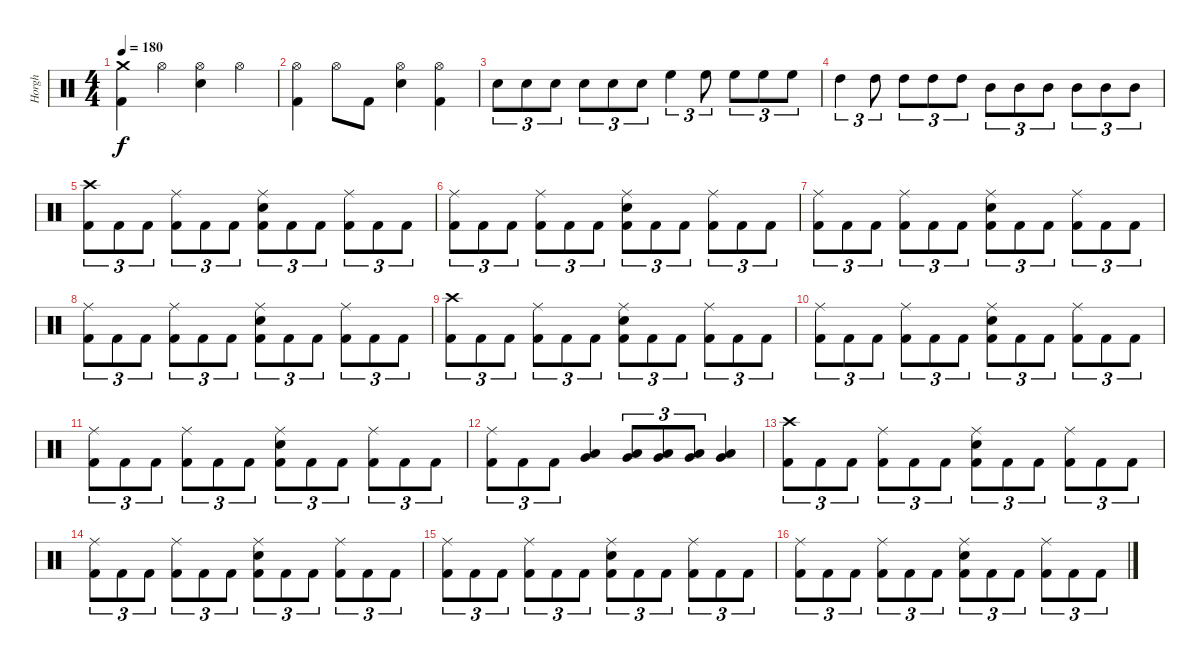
\track ("Horgh" "Horgh") {instrument percussion}
\staff {score}
\articulation defaults
\ts (4 4)
\tempo 180
\clef neutral
\ks c
("Crash medium (hit)" "Kick (hit) 2").4{dy f} "Hi-Hat (open)".4 ("Hi-Hat (open)" "Electric Snare (hit)").4 "Hi-Hat (open)".4 |
("Hi-Hat (open)" "Kick (hit) 2").4 "Hi-Hat (open)".8 "Kick (hit) 2".8 ("Hi-Hat (open)" "Electric Snare (hit)").4 ("Hi-Hat (open)" "Kick (hit) 2").4 |
"Electric Snare (hit)".8{tu (3 2)} "Electric Snare (hit)".8{tu (3 2)} "Electric Snare (hit)".8{tu (3 2)} "Electric Snare (hit)".8{tu (3 2)} "Electric Snare (hit)".8{tu (3 2)} "Electric Snare (hit)".8{tu (3 2)} "High Floor Tom (hit)".4{tu (3 2)} "High Floor Tom (hit)".8{tu (3 2)} "High Floor Tom (hit)".8{tu (3 2)} "High Floor Tom (hit)".8{tu (3 2)} "High Floor Tom (hit)".8{tu (3 2)} |
"High Tom (hit)".4{tu (3 2)} "High Tom (hit)".8{tu (3 2)} "High Tom (hit)".8{tu (3 2)} "High Tom (hit)".8{tu (3 2)} "High Tom (hit)".8{tu (3 2)} "Mid Tom (hit)".8{tu (3 2)} "Mid Tom (hit)".8{tu (3 2)} "Mid Tom (hit)".8{tu (3 2)} "Mid Tom (hit)".8{tu (3 2)} "Mid Tom (hit)".8{tu (3 2)} "Mid Tom (hit)".8{tu (3 2)} |
("Crash high (hit)" "Kick (hit) 2").8{tu (3 2)} "Kick (hit) 2".8{tu (3 2)} "Kick (hit) 2".8{tu (3 2)} ("Ride (middle)" "Kick (hit) 2").8{tu (3 2)} "Kick (hit) 2".8{tu (3 2)} "Kick (hit) 2".8{tu (3 2)} ("Ride (middle)" "Electric Snare (hit)" "Kick (hit) 2").8{tu (3 2)} "Kick (hit) 2".8{tu (3 2)} "Kick (hit) 2".8{tu (3 2)} ("Ride (middle)" "Kick (hit) 2").8{tu (3 2)} "Kick (hit) 2".8{tu (3 2)} "Kick (hit) 2".8{tu (3 2)} |
("Ride (middle)" "Kick (hit) 2").8{tu (3 2)} "Kick (hit) 2".8{tu (3 2)} "Kick (hit) 2".8{tu (3 2)} ("Ride (middle)" "Kick (hit) 2").8{tu (3 2)} "Kick (hit) 2".8{tu (3 2)} "Kick (hit) 2".8{tu (3 2)} ("Ride (middle)" "Electric Snare (hit)" "Kick (hit) 2").8{tu (3 2)} "Kick (hit) 2".8{tu (3 2)} "Kick (hit) 2".8{tu (3 2)} ("Ride (middle)" "Kick (hit) 2").8{tu (3 2)} "Kick (hit) 2".8{tu (3 2)} "Kick (hit) 2".8{tu (3 2)} |
("Ride (middle)" "Kick (hit) 2").8{tu (3 2)} "Kick (hit) 2".8{tu (3 2)} "Kick (hit) 2".8{tu (3 2)} ("Ride (middle)" "Kick (hit) 2").8{tu (3 2)} "Kick (hit) 2".8{tu (3 2)} "Kick (hit) 2".8{tu (3 2)} ("Ride (middle)" "Electric Snare (hit)" "Kick (hit) 2").8{tu (3 2)} "Kick (hit) 2".8{tu (3 2)} "Kick (hit) 2".8{tu (3 2)} ("Ride (middle)" "Kick (hit) 2").8{tu (3 2)} "Kick (hit) 2".8{tu (3 2)} "Kick (hit) 2".8{tu (3 2)} |
("Ride (middle)" "Kick (hit) 2").8{tu (3 2)} "Kick (hit) 2".8{tu (3 2)} "Kick (hit) 2".8{tu (3 2)} ("Ride (middle)" "Kick (hit) 2").8{tu (3 2)} "Kick (hit) 2".8{tu (3 2)} "Kick (hit) 2".8{tu (3 2)} ("Ride (middle)" "Electric Snare (hit)" "Kick (hit) 2").8{tu (3 2)} "Kick (hit) 2".8{tu (3 2)} "Kick (hit) 2".8{tu (3 2)} ("Ride (middle)" "Kick (hit) 2").8{tu (3 2)} "Kick (hit) 2".8{tu (3 2)} "Kick (hit) 2".8{tu (3 2)} |
("Crash high (hit)" "Kick (hit) 2").8{tu (3 2)} "Kick (hit) 2".8{tu (3 2)} "Kick (hit) 2".8{tu (3 2)} ("Ride (middle)" "Kick (hit) 2").8{tu (3 2)} "Kick (hit) 2".8{tu (3 2)} "Kick (hit) 2".8{tu (3 2)} ("Ride (middle)" "Electric Snare (hit)" "Kick (hit) 2").8{tu (3 2)} "Kick (hit) 2".8{tu (3 2)} "Kick (hit) 2".8{tu (3 2)} ("Ride (middle)" "Kick (hit) 2").8{tu (3 2)} "Kick (hit) 2".8{tu (3 2)} "Kick (hit) 2".8{tu (3 2)} |
("Ride (middle)" "Kick (hit) 2").8{tu (3 2)} "Kick (hit) 2".8{tu (3 2)} "Kick (hit) 2".8{tu (3 2)} ("Ride (middle)" "Kick (hit) 2").8{tu (3 2)} "Kick (hit) 2".8{tu (3 2)} "Kick (hit) 2".8{tu (3 2)} ("Ride (middle)" "Electric Snare (hit)" "Kick (hit) 2").8{tu (3 2)} "Kick (hit) 2".8{tu (3 2)} "Kick (hit) 2".8{tu (3 2)} ("Ride (middle)" "Kick (hit) 2").8{tu (3 2)} "Kick (hit) 2".8{tu (3 2)} "Kick (hit) 2".8{tu (3 2)} |
("Ride (middle)" "Kick (hit) 2").8{tu (3 2)} "Kick (hit) 2".8{tu (3 2)} "Kick (hit) 2".8{tu (3 2)} ("Ride (middle)" "Kick (hit) 2").8{tu (3 2)} "Kick (hit) 2".8{tu (3 2)} "Kick (hit) 2".8{tu (3 2)} ("Ride (middle)" "Electric Snare (hit)" "Kick (hit) 2").8{tu (3 2)} "Kick (hit) 2".8{tu (3 2)} "Kick (hit) 2".8{tu (3 2)} ("Ride (middle)" "Kick (hit) 2").8{tu (3 2)} "Kick (hit) 2".8{tu (3 2)} "Kick (hit) 2".8{tu (3 2)} |
("Ride (middle)" "Kick (hit) 2").8{tu (3 2)} "Kick (hit) 2".8{tu (3 2)} "Kick (hit) 2".8{tu (3 2)} ("Low Tom (hit)" "Very Low Tom (hit)").4 ("Low Tom (hit)" "Very Low Tom (hit)").8{tu (3 2)} ("Low Tom (hit)" "Very Low Tom (hit)").8{tu (3 2)} ("Low Tom (hit)" "Very Low Tom (hit)").8{tu (3 2)} ("Low Tom (hit)" "Very Low Tom (hit)").4 |
("Crash high (hit)" "Kick (hit) 2").8{tu (3 2)} "Kick (hit) 2".8{tu (3 2)} "Kick (hit) 2".8{tu (3 2)} ("Ride (middle)" "Kick (hit) 2").8{tu (3 2)} "Kick (hit) 2".8{tu (3 2)} "Kick (hit) 2".8{tu (3 2)} ("Ride (middle)" "Electric Snare (hit)" "Kick (hit) 2").8{tu (3 2)} "Kick (hit) 2".8{tu (3 2)} "Kick (hit) 2".8{tu (3 2)} ("Ride (middle)" "Kick (hit) 2").8{tu (3 2)} "Kick (hit) 2".8{tu (3 2)} "Kick (hit) 2".8{tu (3 2)} |
("Ride (middle)" "Kick (hit) 2").8{tu (3 2)} "Kick (hit) 2".8{tu (3 2)} "Kick (hit) 2".8{tu (3 2)} ("Ride (middle)" "Kick (hit) 2").8{tu (3 2)} "Kick (hit) 2".8{tu (3 2)} "Kick (hit) 2".8{tu (3 2)} ("Ride (middle)" "Electric Snare (hit)" "Kick (hit) 2").8{tu (3 2)} "Kick (hit) 2".8{tu (3 2)} "Kick (hit) 2".8{tu (3 2)} ("Ride (middle)" "Kick (hit) 2").8{tu (3 2)} "Kick (hit) 2".8{tu (3 2)} "Kick (hit) 2".8{tu (3 2)} |
("Ride (middle)" "Kick (hit) 2").8{tu (3 2)} "Kick (hit) 2".8{tu (3 2)} "Kick (hit) 2".8{tu (3 2)} ("Ride (middle)" "Kick (hit) 2").8{tu (3 2)} "Kick (hit) 2".8{tu (3 2)} "Kick (hit) 2".8{tu (3 2)} ("Ride (middle)" "Electric Snare (hit)" "Kick (hit) 2").8{tu (3 2)} "Kick (hit) 2".8{tu (3 2)} "Kick (hit) 2".8{tu (3 2)} ("Ride (middle)" "Kick (hit) 2").8{tu (3 2)} "Kick (hit) 2".8{tu (3 2)} "Kick (hit) 2".8{tu (3 2)} |
("Ride (middle)" "Kick (hit) 2").8{tu (3 2)} "Kick (hit) 2".8{tu (3 2)} "Kick (hit) 2".8{tu (3 2)} ("Ride (middle)" "Kick (hit) 2").8{tu (3 2)} "Kick (hit) 2".8{tu (3 2)} "Kick (hit) 2".8{tu (3 2)} ("Ride (middle)" "Electric Snare (hit)" "Kick (hit) 2").8{tu (3 2)} "Kick (hit) 2".8{tu (3 2)} "Kick (hit) 2".8{tu (3 2)} ("Ride (middle)" "Kick (hit) 2").8{tu (3 2)} "Kick (hit) 2".8{tu (3 2)} "Kick (hit) 2".8{tu (3 2)}
